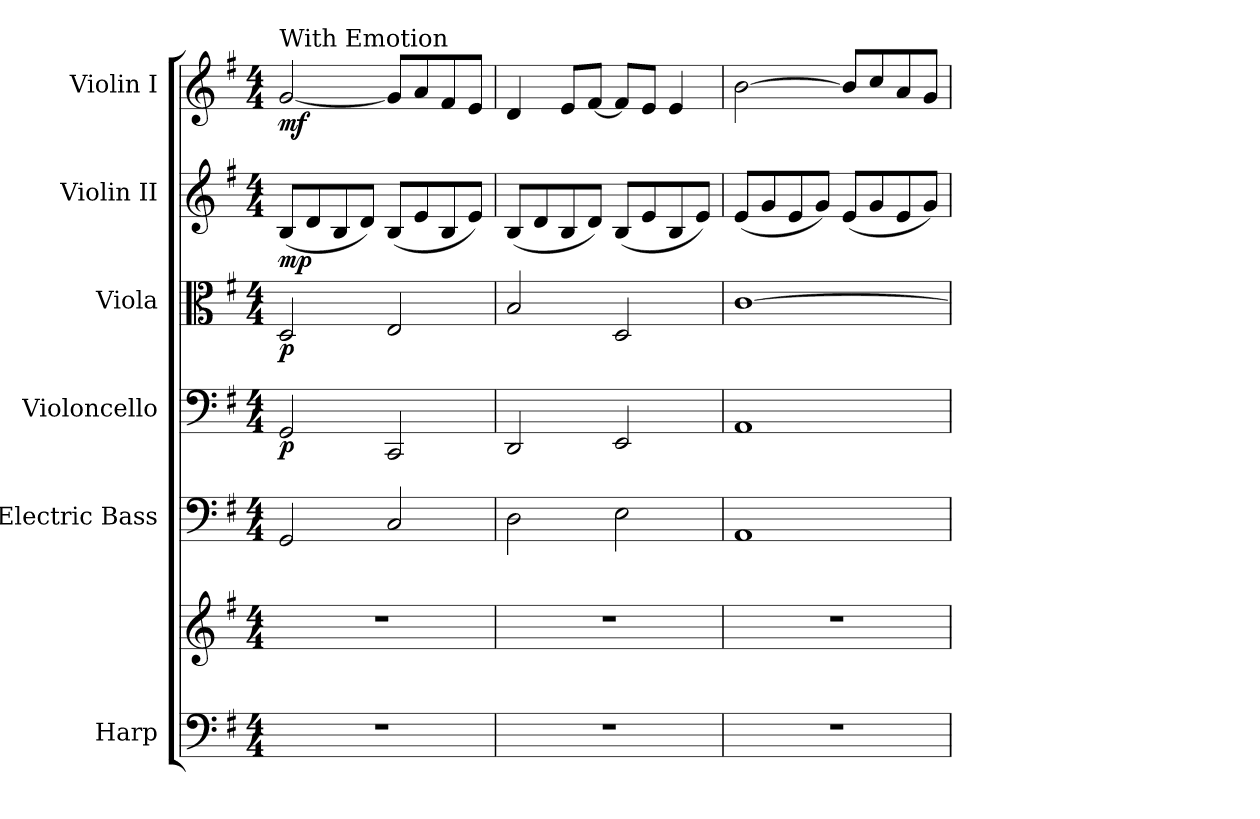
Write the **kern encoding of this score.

**kern	**kern	**kern	**kern	**dynam	**kern	**dynam	**kern	**dynam	**kern	**dynam
*part6	*part6	*part5	*part4	*part4	*part3	*part3	*part2	*part2	*part1	*part1
*staff7	*staff6	*staff5	*staff4	*staff4	*staff3	*staff3	*staff2	*staff2	*staff1	*staff1
*I"Harp	*	*I"Electric Bass	*I"Violoncello	*	*I"Viola	*	*I"Violin II	*	*I"Violin I	*
*I'Hrp.	*	*	*I'Vc.	*	*I'Vla.	*	*I'Vln. II	*	*I'Vln. I	*
*clefF4	*clefG2	*clefF4	*clefF4	*	*clefC3	*	*clefG2	*	*clefG2	*
*	*	*ITrd7c12	*	*	*	*	*	*	*	*
*k[f#]	*k[f#]	*k[f#]	*k[f#]	*	*k[f#]	*	*k[f#]	*	*k[f#]	*
*M4/4	*M4/4	*M4/4	*M4/4	*	*M4/4	*	*M4/4	*	*M4/4	*
*MM55	*MM55	*MM55	*MM55	*	*MM55	*	*MM55	*	*MM55	*
=1	=1	=1	=1	=1	=1	=1	=1	=1	=1	=1
!	!	!	!	!	!	!	!	!	!LO:TX:a:t=With Emotion	!
!	!	!	!	!LO:DY:b	!	!LO:DY:b	!	!LO:DY:b	!	!LO:DY:b
1r	1r	2GGG/	2GG/	p	2D/	p	(<8B/L	mp	[2g/	mf
.	.	.	.	.	.	.	8d/	.	.	.
.	.	.	.	.	.	.	8B/	.	.	.
.	.	.	.	.	.	.	8d/J)	.	.	.
.	.	2CC/	2CC/	.	2E/	.	(<8B/L	.	8g/L]	.
.	.	.	.	.	.	.	8e/	.	8a/	.
.	.	.	.	.	.	.	8B/	.	8f#/	.
.	.	.	.	.	.	.	8e/J)	.	8e/J	.
=2	=2	=2	=2	=2	=2	=2	=2	=2	=2	=2
1r	1r	2DD\	2DD/	.	2B/	.	(<8B/L	.	4d/	.
.	.	.	.	.	.	.	8d/	.	.	.
.	.	.	.	.	.	.	8B/	.	8e/L	.
.	.	.	.	.	.	.	8d/J)	.	[8f#/J	.
.	.	2EE\	2EE/	.	2D/	.	(<8B/L	.	8f#/L]	.
.	.	.	.	.	.	.	8e/	.	8e/J	.
.	.	.	.	.	.	.	8B/	.	4e/	.
.	.	.	.	.	.	.	8e/J)	.	.	.
=3	=3	=3	=3	=3	=3	=3	=3	=3	=3	=3
1r	1r	1AAA	1AA	.	[1c	.	(<8e/L	.	[2b\	.
.	.	.	.	.	.	.	8g/	.	.	.
.	.	.	.	.	.	.	8e/	.	.	.
.	.	.	.	.	.	.	8g/J)	.	.	.
.	.	.	.	.	.	.	(<8e/L	.	8b/L]	.
.	.	.	.	.	.	.	8g/	.	8cc/	.
.	.	.	.	.	.	.	8e/	.	8a/	.
.	.	.	.	.	.	.	8g/J)	.	8g/J	.
=	=	=	=	=	=	=	=	=	=	=
*-	*-	*-	*-	*-	*-	*-	*-	*-	*-	*-
